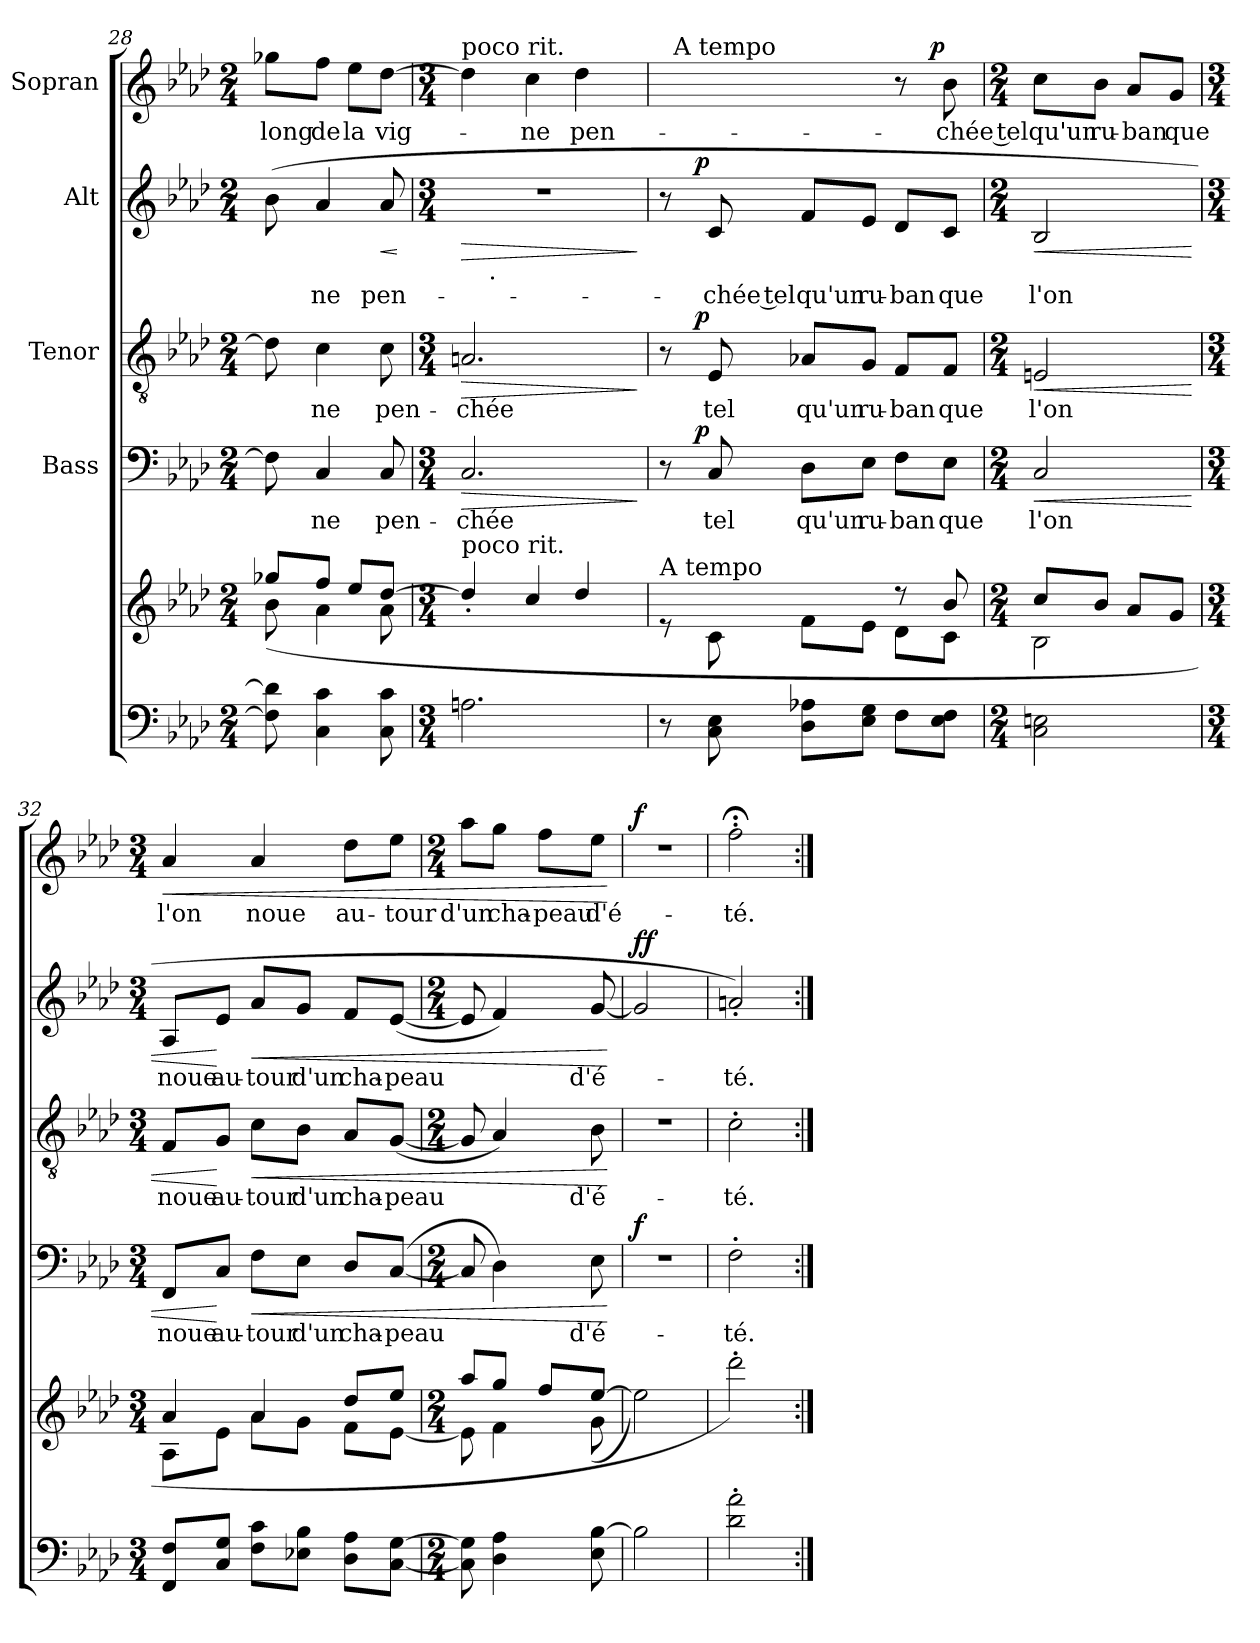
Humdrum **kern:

**kern	**kern	**kern	**text	**dynam	**kern	**text	**dynam	**kern	**text	**dynam	**kern	**text	**dynam
*part5	*part5	*part4	*part4	*part4	*part3	*part3	*part3	*part2	*part2	*part2	*part1	*part1	*part1
*staff6	*staff5	*staff4	*staff4	*staff4	*staff3	*staff3	*staff3	*staff2	*staff2	*staff2	*staff1	*staff1	*staff1
*	*	*I"Bass	*	*	*I"Tenor	*	*	*I"Alt	*	*	*I"Sopran	*	*
!!LO:LB:g=z
*clefF4	*clefG2	*clefF4	*	*	*clefGv2	*	*	*clefG2	*	*	*clefG2	*	*
*k[b-e-a-d-]	*k[b-e-a-d-]	*k[b-e-a-d-]	*	*	*k[b-e-a-d-]	*	*	*k[b-e-a-d-]	*	*	*k[b-e-a-d-]	*	*
*A-:	*A-:	*A-:	*	*	*A-:	*	*	*A-:	*	*	*A-:	*	*
*M2/4	*M2/4	*M2/4	*	*	*M2/4	*	*	*M2/4	*	*	*M2/4	*	*
=28	=28	=28	=28	=28	=28	=28	=28	=28	=28	=28	=28	=28	=28
*	*^	*	*	*	*	*	*	*	*	*	*	*	*
!	!	!	!	!	!	!	!	!	!	!	!	!	!LO:LY:b	!
8F\] 8d-\]	8gg-X/L	(<8b-\	8F\]	.	.	8d-\]	.	.	(<8b-\	.	.	8gg-X\L	long	.
!	!	!	!	!LO:LY:b	!	!	!LO:LY:b	!	!	!LO:LY:b	!	!	!LO:LY:b	!
4C\ 4c\	8ff/J	4a-\	4C/	ne	.	4c\	ne	.	4a-/	ne	.	8ff\J	de	.
!	!	!	!	!	!	!	!	!	!	!	!	!	!LO:LY:b	!
.	8ee-/L	.	.	.	.	.	.	.	.	.	.	8ee-\L	la	.
!	!	!	!	!LO:LY:b	!	!	!LO:LY:b	!	!	!LO:LY:b	!LO:HP:b	!	!LO:LY:b	!
8C\ 8c\	[>8dd-/J	8a-\	8C/	pen-	.	8c\	pen-	.	8a-/	pen-	<	[>8dd-\J	vig-	.
*	*v	*v	*	*	*	*	*	*	*	*	*	*	*	*
.	.	.	.	.	.	.	.	.	.	[	.	.	.
=29	=29	=29	=29	=29	=29	=29	=29	=29	=29	=29	=29	=29	=29
*M3/4	*M3/4	*M3/4	*	*	*M3/4	*	*	*M3/4	*	*	*M3/4	*	*
!	!	!	!	!	!	!	!	!	!	!	!LO:TX:a:t=poco rit.	!	!
!	!LO:TX:a:t=poco rit.	!	!	!	!	!	!	!	!	!	!	!	!
!	!	!	!LO:LY:b	!LO:HP:b	!	!LO:LY:b	!LO:HP:b	!	!	!LO:HP:b	!	!	!
*	*	*	*	*	*	*	*	*^	*	*	*	*	*
2.An\	4dd-'>/]	2.C/	-chée	>	2.An/	-chée	>	2.r	16.ryy	.	>	4dd-\]	.	.
!	!	!	!	!	!	!	!	!	!LO:TX:b:t=.	!	!	!	!	!
.	.	.	.	.	.	.	.	.	2ryy	.	.	.	.	.
!	!	!	!	!	!	!	!	!	!	!	!	!	!LO:LY:b	!
.	4cc/	.	.	.	.	.	.	.	.	.	.	4cc\	-ne	.
!	!	!	!	!	!	!	!	!	!	!	!	!	!LO:LY:b	!
.	4dd-/	.	.	.	.	.	.	.	.	.	.	4dd-\	pen-	.
.	.	.	.	.	.	.	.	.	8ryy	.	.	.	.	.
.	.	.	.	.	.	.	.	.	32ryy	.	.	.	.	.
.	.	.	.	]	.	.	]	.	.	.	]	.	.	.
=30	=30	=30	=30	=30	=30	=30	=30	=30	=30	=30	=30	=30	=30	=30
*	*^	*^	*	*	*^	*	*	*	*	*	*	*^	*	*
!	!LO:TX:a:t=A tempo	!	!	!	!	!	!	!	!	!	!	!	!	!	!	!	!	!
*	*	*	*	*	*	*	*	*	*	*	*	*	*	*	*	*^	*	*
8r	2ryy	8re	8r	16.ryy	.	.	8r	16.ryy	.	.	8r	16.ryy	.	.	2ryy	2ryy	32ryy	.	.
!	!	!	!	!	!	!	!	!	!	!	!	!	!	!	!	!	!LO:TX:a:t=A tempo	!	!
.	.	.	.	.	.	.	.	.	.	.	.	.	.	.	.	.	2ryy	.	.
!	!	!	!	!	!	!LO:DY:a	!	!	!	!LO:DY:a	!	!	!	!LO:DY:a	!	!	!	!	!
.	.	.	.	2ryy	.	p	.	2ryy	.	p	.	2ryy	.	p	.	.	.	.	.
!	!	!	!	!	!LO:LY:b	!	!	!	!LO:LY:b	!	!	!	!LO:LY:b:rj	!	!	!	!	!	!
8C\ 8E-\	.	8c\	8C/	.	tel	.	8E-/	.	tel	.	8c/	.	-chée tel	.	.	.	.	.	.
!	!	!	!	!	!LO:LY:b	!	!	!	!LO:LY:b	!	!	!	!LO:LY:b	!	!	!	!	!	!
8D-\ 8A-X\L	.	8f\L	8D-\L	.	qu'un	.	8A-X/L	.	qu'un	.	8f/L	.	qu'un	.	.	.	.	.	.
!	!	!	!	!	!LO:LY:b	!	!	!	!LO:LY:b	!	!	!	!LO:LY:b	!	!	!	!	!	!
8E-\ 8G\J	.	8e-\J	8E-\J	.	ru-	.	8G/J	.	ru-	.	8e-/J	.	ru-	.	.	.	.	.	.
!	!	!	!	!	!LO:LY:b	!	!	!	!LO:LY:b	!	!	!	!LO:LY:b	!	!	!	!	!	!
8F\L	8rdd	8d-\L	8F\L	.	-ban	.	8F/L	.	-ban	.	8d-/L	.	-ban	.	8r	16.ryy	.	.	.
.	.	.	.	.	.	.	.	.	.	.	.	.	.	.	.	.	8..ryy	.	.
!	!	!	!	!	!	!	!	!	!	!	!	!	!	!	!	!	!	!	!LO:DY:a
.	.	.	.	8ryy	.	.	.	8ryy	.	.	.	8ryy	.	.	.	8ryy	.	.	p
!	!	!	!	!	!LO:LY:b	!	!	!	!LO:LY:b	!	!	!	!LO:LY:b	!	!	!	!	!LO:LY:b:rj	!
8E-\ 8F\J	8b-/	8c\J	8E-\J	.	que	.	8F/J	.	que	.	8c/J	.	que	.	8b-\	.	.	-chée tel	.
.	.	.	.	32ryy	.	.	.	32ryy	.	.	.	32ryy	.	.	.	32ryy	.	.	.
*	*	*	*v	*v	*	*	*	*	*	*	*v	*v	*	*	*v	*v	*v	*	*
*	*	*	*	*	*	*v	*v	*	*	*	*	*	*	*	*
=31	=31	=31	=31	=31	=31	=31	=31	=31	=31	=31	=31	=31	=31	=31
*M2/4	*M2/4	*	*M2/4	*	*	*M2/4	*	*	*M2/4	*	*	*M2/4	*	*
*	*	*	*^	*	*	*^	*	*	*^	*	*	*^	*	*
*	*	*	*	*	*	*	*	*	*	*	*	*	*	*	*	*^	*	*
!	!	!	!	!	!LO:LY:b	!LO:HP:b	!	!	!LO:LY:b	!LO:HP:b	!	!	!LO:LY:b	!LO:HP:b	!	!	!	!LO:LY:b	!
*	*	*	*v	*v	*	*	*	*	*	*	*v	*v	*	*	*v	*v	*v	*	*
*	*	*	*	*	*	*v	*v	*	*	*	*	*	*	*	*
2C\ 2En\	8cc/L	2B-\	2C/	l'on	<	2En/	l'on	<	2B-/	l'on	<	8cc\L	qu'un	.
!	!	!	!	!	!	!	!	!	!	!	!	!	!LO:LY:b	!
.	8b-/J	.	.	.	.	.	.	.	.	.	.	8b-\J	ru-	.
!	!	!	!	!	!	!	!	!	!	!	!	!	!LO:LY:b	!
.	8a-/L	.	.	.	.	.	.	.	.	.	.	8a-/L	-ban	.
!	!	!	!	!	!	!	!	!	!	!	!	!	!LO:LY:b	!
.	8g/J	.	.	.	.	.	.	.	.	.	.	8g/J	que	.
!!LO:PB:g=z
=32	=32	=32	=32	=32	=32	=32	=32	=32	=32	=32	=32	=32	=32	=32
*M3/4	*M3/4	*	*M3/4	*	*	*M3/4	*	*	*M3/4	*	*	*M3/4	*	*
!	!	!	!	!LO:LY:b	!	!	!LO:LY:b	!	!	!LO:LY:b	!	!	!LO:LY:b	!LO:HP:b
8FF/ 8F/L	4a-/	8A-\L	8FF/L	noue	.	8F/L	noue	.	8A-/L	noue	.	4a-/	l'on	<
!	!	!	!	!LO:LY:b	!	!	!LO:LY:b	!	!	!LO:LY:b	!	!	!	!
8C/ 8G/J	.	8e-\J	8C/J	au-	[	8G/J	au-	[	8e-/J	au-	[	.	.	.
!	!	!	!	!LO:LY:b	!LO:HP:b	!	!LO:LY:b	!LO:HP:b	!	!LO:LY:b	!LO:HP:b	!	!LO:LY:b	!
8F\ 8c\L	4a-/	8a-\L	8F\L	-tour	<	8c\L	-tour	<	8a-/L	-tour	<	4a-/	noue	.
!	!	!	!	!LO:LY:b	!	!	!LO:LY:b	!	!	!LO:LY:b	!	!	!	!
8E-X\ 8B-\J	.	8g\J	8E-\J	d'un	.	8B-\J	d'un	.	8g/J	d'un	.	.	.	.
!	!	!	!	!LO:LY:b	!	!	!LO:LY:b	!	!	!LO:LY:b	!	!	!LO:LY:b	!
8D-\ 8A-\L	8dd-/L	8f\L	8D-/L	cha-	.	8A-/L	cha-	.	8f/L	cha-	.	8dd-\L	au-	.
!	!	!	!	!LO:LY:b	!	!	!LO:LY:b	!	!	!LO:LY:b	!	!	!LO:LY:b	!
[<8C\ [>8G\J	8ee-/J	[<8e-\J	(<[<8C/J	-peau	.	(<[<8G/J	-peau	.	(<[<8e-/J	-peau	.	8ee-\J	-tour	.
=33	=33	=33	=33	=33	=33	=33	=33	=33	=33	=33	=33	=33	=33	=33
*M2/4	*M2/4	*	*M2/4	*	*	*M2/4	*	*	*M2/4	*	*	*M2/4	*	*
!	!	!	!	!	!	!	!	!	!	!	!	!	!LO:LY:b	!
8C\] 8G\]	8aa-/L	8e-\]	8C/]	.	.	8G/]	.	.	8e-/]	.	.	8aa-\L	d'un	.
!	!	!	!	!	!	!	!	!	!	!	!	!	!LO:LY:b	!
4D-\ 4A-\	8gg/J	4f\	4D-\)	.	.	4A-/)	.	.	4f/)	.	.	8gg\J	cha-	.
!	!	!	!	!	!	!	!	!	!	!	!	!	!LO:LY:b	!
.	8ff/L	.	.	.	.	.	.	.	.	.	.	8ff\L	-peau	.
!	!	!	!	!LO:LY:b	!	!	!LO:LY:b	!	!	!LO:LY:b	!	!	!LO:LY:b	!
8E-\ [>8B-\	[>8ee-/J	(<8g\	8E-\	d'é-	.	8B-\	d'é-	.	[<8g/	d'é-	.	8ee-\J	d'é-	.
*	*v	*v	*	*	*	*	*	*	*	*	*	*	*	*
.	.	.	.	[	.	.	[	.	.	[	.	.	[
=34	=34	=34	=34	=34	=34	=34	=34	=34	=34	=34	=34	=34	=34
!	!	!	!	!LO:DY:a	!	!	!	!	!	!LO:DY:a	!	!	!
!	!	!	!	!	!	!	!	!	!	!LO:DY:n=1:b	!	!	!LO:DY:a
2B-\]	2ee-\])	2r	.	f	2r	.	.	2g/]	.	f f	2r	.	f
=35	=35	=35	=35	=35	=35	=35	=35	=35	=35	=35	=35	=35	=35
!LO:N:n=1:head=open	!	!	!	!	!	!	!	!	!	!	!	!	!
!LO:N:n=2:head=open	!LO:N:head=open	!	!LO:LY:b	!	!	!LO:LY:b	!	!	!LO:LY:b	!	!	!LO:LY:b	!
2d-\'> 2a-\'>	2ddd-'>\)	2F'>\	-té.	.	2c'>\	-té.	.	2an'</)	-té.	.	2ff;<'>\	-té.	.
=:|!	=:|!	=:|!	=:|!	=:|!	=:|!	=:|!	=:|!	=:|!	=:|!	=:|!	=:|!	=:|!	=:|!
*-	*-	*-	*-	*-	*-	*-	*-	*-	*-	*-	*-	*-	*-
